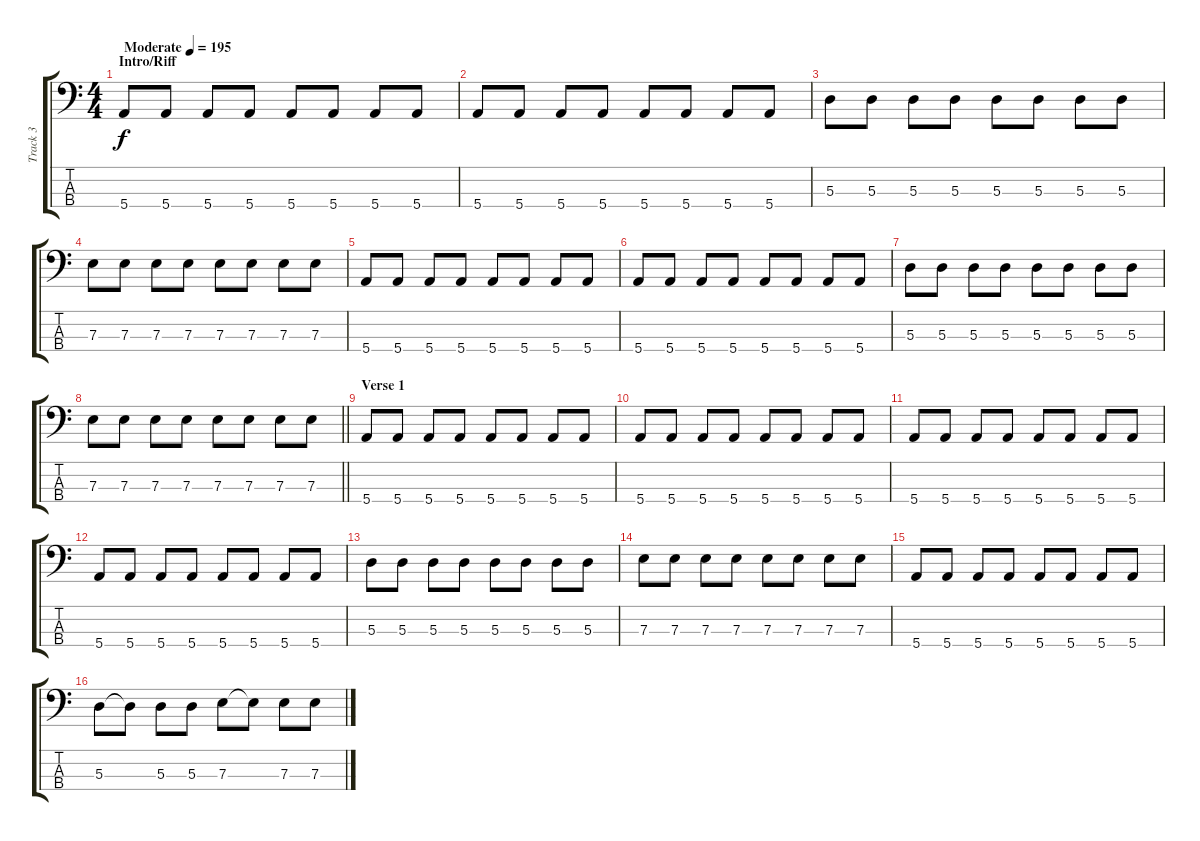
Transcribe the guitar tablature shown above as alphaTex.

\track ("Track 3" "Track 3") {instrument electricbasspick}
\staff {score tabs}
\tuning (G2 D2 A1 E1) {hide}
\ts (4 4)
\section ("" "Intro/Riff")
\tempo (195 "Moderate")
\clef f4
\ks c
5.4.8{dy f instrument electricbasspick} 5.4.8 5.4.8 5.4.8 5.4.8 5.4.8 5.4.8 5.4.8 |
5.4.8 5.4.8 5.4.8 5.4.8 5.4.8 5.4.8 5.4.8 5.4.8 |
5.3.8 5.3.8 5.3.8 5.3.8 5.3.8 5.3.8 5.3.8 5.3.8 |
7.3.8 7.3.8 7.3.8 7.3.8 7.3.8 7.3.8 7.3.8 7.3.8 |
5.4.8 5.4.8 5.4.8 5.4.8 5.4.8 5.4.8 5.4.8 5.4.8 |
5.4.8 5.4.8 5.4.8 5.4.8 5.4.8 5.4.8 5.4.8 5.4.8 |
5.3.8 5.3.8 5.3.8 5.3.8 5.3.8 5.3.8 5.3.8 5.3.8 |
\barLineRight lightlight
7.3.8 7.3.8 7.3.8 7.3.8 7.3.8 7.3.8 7.3.8 7.3.8 |
\section ("" "Verse 1")
5.4.8 5.4.8 5.4.8 5.4.8 5.4.8 5.4.8 5.4.8 5.4.8 |
5.4.8 5.4.8 5.4.8 5.4.8 5.4.8 5.4.8 5.4.8 5.4.8 |
5.4.8 5.4.8 5.4.8 5.4.8 5.4.8 5.4.8 5.4.8 5.4.8 |
5.4.8 5.4.8 5.4.8 5.4.8 5.4.8 5.4.8 5.4.8 5.4.8 |
5.3.8 5.3.8 5.3.8 5.3.8 5.3.8 5.3.8 5.3.8 5.3.8 |
7.3.8 7.3.8 7.3.8 7.3.8 7.3.8 7.3.8 7.3.8 7.3.8 |
5.4.8 5.4.8 5.4.8 5.4.8 5.4.8 5.4.8 5.4.8 5.4.8 |
5.3.8 5.3{t}.8 5.3.8 5.3.8 7.3.8 7.3{t}.8 7.3.8 7.3.8
